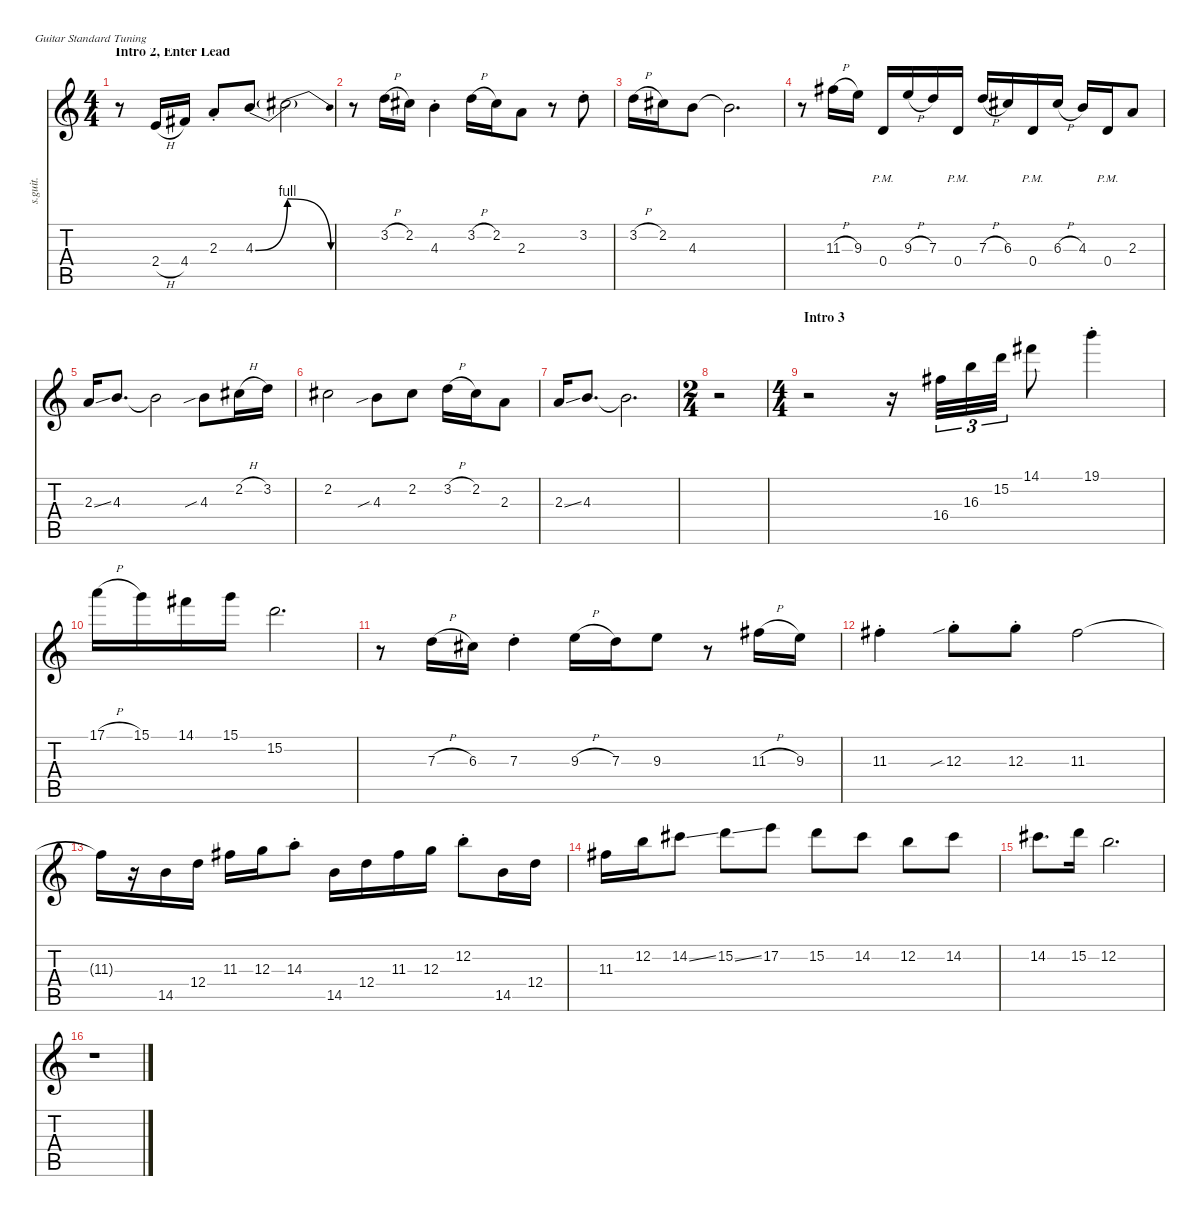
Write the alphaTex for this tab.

\defaultSystemsLayout 4
\hideDynamics
\bracketExtendMode nobrackets
\track ("Kirk Hammett - Lead Clean" "s.guit.") {instrument electricguitarjazz}
\staff {score tabs}
\tuning (E4 B3 G3 D3 A2 E2)
\ts (4 4)
\beaming (8 2 2 2 2)
\section ("" "Intro 2, Enter Lead")
\tempo (103 hide)
\clef g2
\ks c
r.8{dy fff} 2.4{h}.16{lyrics (0 "") lyrics (1 "") lyrics (2 "") lyrics (3 "") lyrics (4 "")} 4.4{acc #}.16{lyrics (0 "") lyrics (1 "") lyrics (2 "") lyrics (3 "") lyrics (4 "")} 2.3{st}.8{lyrics (0 "") lyrics (1 "") lyrics (2 "") lyrics (3 "") lyrics (4 "")} 4.3{be (bend 0 0 15 4)}.8{lyrics (0 "") lyrics (1 "") lyrics (2 "") lyrics (3 "") lyrics (4 "")} 4.3{be (release 0 4 15 0) t}.2{lyrics (0 "") lyrics (1 "") lyrics (2 "") lyrics (3 "") lyrics (4 "")} |
r.8 3.2{h}.16{lyrics (0 "") lyrics (1 "") lyrics (2 "") lyrics (3 "") lyrics (4 "")} 2.2{acc #}.16{lyrics (0 "") lyrics (1 "") lyrics (2 "") lyrics (3 "") lyrics (4 "")} 4.3{st}.4{lyrics (0 "") lyrics (1 "") lyrics (2 "") lyrics (3 "") lyrics (4 "")} 3.2{h}.16{lyrics (0 "") lyrics (1 "") lyrics (2 "") lyrics (3 "") lyrics (4 "")} 2.2{acc #}.16{lyrics (0 "") lyrics (1 "") lyrics (2 "") lyrics (3 "") lyrics (4 "")} 2.3.8{lyrics (0 "") lyrics (1 "") lyrics (2 "") lyrics (3 "") lyrics (4 "")} r.8 3.2{st}.8{lyrics (0 "") lyrics (1 "") lyrics (2 "") lyrics (3 "") lyrics (4 "")} |
3.2{h}.16{lyrics (0 "") lyrics (1 "") lyrics (2 "") lyrics (3 "") lyrics (4 "")} 2.2{acc #}.16{lyrics (0 "") lyrics (1 "") lyrics (2 "") lyrics (3 "") lyrics (4 "")} 4.3.8{lyrics (0 "") lyrics (1 "") lyrics (2 "") lyrics (3 "") lyrics (4 "")} 4.3{t}.2{d lyrics (0 "") lyrics (1 "") lyrics (2 "") lyrics (3 "") lyrics (4 "")} |
r.8 11.3{h acc #}.16{lyrics (0 "") lyrics (1 "") lyrics (2 "") lyrics (3 "") lyrics (4 "")} 9.3.16{lyrics (0 "") lyrics (1 "") lyrics (2 "") lyrics (3 "") lyrics (4 "")} 0.4{pm}.16{lyrics (0 "") lyrics (1 "") lyrics (2 "") lyrics (3 "") lyrics (4 "")} 9.3{h}.16{lyrics (0 "") lyrics (1 "") lyrics (2 "") lyrics (3 "") lyrics (4 "")} 7.3.16{lyrics (0 "") lyrics (1 "") lyrics (2 "") lyrics (3 "") lyrics (4 "")} 0.4{pm}.16{lyrics (0 "") lyrics (1 "") lyrics (2 "") lyrics (3 "") lyrics (4 "")} 7.3{h}.16{lyrics (0 "") lyrics (1 "") lyrics (2 "") lyrics (3 "") lyrics (4 "")} 6.3{acc #}.16{lyrics (0 "") lyrics (1 "") lyrics (2 "") lyrics (3 "") lyrics (4 "")} 0.4{pm}.16{lyrics (0 "") lyrics (1 "") lyrics (2 "") lyrics (3 "") lyrics (4 "")} 6.3{h acc #}.16{lyrics (0 "") lyrics (1 "") lyrics (2 "") lyrics (3 "") lyrics (4 "")} 4.3.16{lyrics (0 "") lyrics (1 "") lyrics (2 "") lyrics (3 "") lyrics (4 "")} 0.4{pm}.16{lyrics (0 "") lyrics (1 "") lyrics (2 "") lyrics (3 "") lyrics (4 "") dy f} 2.3.8{lyrics (0 "") lyrics (1 "") lyrics (2 "") lyrics (3 "") lyrics (4 "") dy fff} |
2.3{ss}.16{lyrics (0 "") lyrics (1 "") lyrics (2 "") lyrics (3 "") lyrics (4 "")} 4.3.8{d lyrics (0 "") lyrics (1 "") lyrics (2 "") lyrics (3 "") lyrics (4 "")} 4.3{t}.2{lyrics (0 "") lyrics (1 "") lyrics (2 "") lyrics (3 "") lyrics (4 "") dy f} 4.3{sib}.8{lyrics (0 "") lyrics (1 "") lyrics (2 "") lyrics (3 "") lyrics (4 "") dy fff} 2.2{h acc #}.16{lyrics (0 "") lyrics (1 "") lyrics (2 "") lyrics (3 "") lyrics (4 "")} 3.2.16{lyrics (0 "") lyrics (1 "") lyrics (2 "") lyrics (3 "") lyrics (4 "")} |
2.2{acc #}.2{lyrics (0 "") lyrics (1 "") lyrics (2 "") lyrics (3 "") lyrics (4 "")} 4.3{sib}.8{lyrics (0 "") lyrics (1 "") lyrics (2 "") lyrics (3 "") lyrics (4 "")} 2.2{acc #}.8{lyrics (0 "") lyrics (1 "") lyrics (2 "") lyrics (3 "") lyrics (4 "")} 3.2{h}.16{lyrics (0 "") lyrics (1 "") lyrics (2 "") lyrics (3 "") lyrics (4 "")} 2.2{acc #}.16{lyrics (0 "") lyrics (1 "") lyrics (2 "") lyrics (3 "") lyrics (4 "")} 2.3.8{lyrics (0 "") lyrics (1 "") lyrics (2 "") lyrics (3 "") lyrics (4 "")} |
2.3{ss}.16{lyrics (0 "") lyrics (1 "") lyrics (2 "") lyrics (3 "") lyrics (4 "")} 4.3.8{d lyrics (0 "") lyrics (1 "") lyrics (2 "") lyrics (3 "") lyrics (4 "")} 4.3{t}.2{d lyrics (0 "") lyrics (1 "") lyrics (2 "") lyrics (3 "") lyrics (4 "")} |
\ts (2 4)
\beaming (8 2 2 2 2)
r.2 |
\ts (4 4)
\beaming (8 2 2 2 2)
\section ("" "Intro 3")
r.2 r.16 16.4{acc #}.32{tu (3 2) lyrics (0 "") lyrics (1 "") lyrics (2 "") lyrics (3 "") lyrics (4 "")} 16.3.32{tu (3 2) lyrics (0 "") lyrics (1 "") lyrics (2 "") lyrics (3 "") lyrics (4 "")} 15.2.32{tu (3 2) lyrics (0 "") lyrics (1 "") lyrics (2 "") lyrics (3 "") lyrics (4 "")} 14.1{acc #}.8{lyrics (0 "") lyrics (1 "") lyrics (2 "") lyrics (3 "") lyrics (4 "")} 19.1{st}.4{lyrics (0 "") lyrics (1 "") lyrics (2 "") lyrics (3 "") lyrics (4 "")} |
17.1{h}.16{lyrics (0 "") lyrics (1 "") lyrics (2 "") lyrics (3 "") lyrics (4 "")} 15.1.16{lyrics (0 "") lyrics (1 "") lyrics (2 "") lyrics (3 "") lyrics (4 "")} 14.1{acc #}.16{lyrics (0 "") lyrics (1 "") lyrics (2 "") lyrics (3 "") lyrics (4 "")} 15.1.16{lyrics (0 "") lyrics (1 "") lyrics (2 "") lyrics (3 "") lyrics (4 "")} 15.2.2{d lyrics (0 "") lyrics (1 "") lyrics (2 "") lyrics (3 "") lyrics (4 "")} |
r.8 7.3{h}.16{lyrics (0 "") lyrics (1 "") lyrics (2 "") lyrics (3 "") lyrics (4 "")} 6.3{acc #}.16{lyrics (0 "") lyrics (1 "") lyrics (2 "") lyrics (3 "") lyrics (4 "")} 7.3{st}.4{lyrics (0 "") lyrics (1 "") lyrics (2 "") lyrics (3 "") lyrics (4 "")} 9.3{h}.16{lyrics (0 "") lyrics (1 "") lyrics (2 "") lyrics (3 "") lyrics (4 "")} 7.3.16{lyrics (0 "") lyrics (1 "") lyrics (2 "") lyrics (3 "") lyrics (4 "")} 9.3.8{lyrics (0 "") lyrics (1 "") lyrics (2 "") lyrics (3 "") lyrics (4 "")} r.8 11.3{h acc #}.16{lyrics (0 "") lyrics (1 "") lyrics (2 "") lyrics (3 "") lyrics (4 "")} 9.3.16{lyrics (0 "") lyrics (1 "") lyrics (2 "") lyrics (3 "") lyrics (4 "")} |
11.3{st acc #}.4{lyrics (0 "") lyrics (1 "") lyrics (2 "") lyrics (3 "") lyrics (4 "")} 12.3{sib st}.8{lyrics (0 "") lyrics (1 "") lyrics (2 "") lyrics (3 "") lyrics (4 "")} 12.3{st}.8{lyrics (0 "") lyrics (1 "") lyrics (2 "") lyrics (3 "") lyrics (4 "")} 11.3{acc #}.2{lyrics (0 "") lyrics (1 "") lyrics (2 "") lyrics (3 "") lyrics (4 "")} |
11.3{t acc #}.16{lyrics (0 "") lyrics (1 "") lyrics (2 "") lyrics (3 "") lyrics (4 "")} r.16 14.5.16{lyrics (0 "") lyrics (1 "") lyrics (2 "") lyrics (3 "") lyrics (4 "") dy f} 12.4.16{lyrics (0 "") lyrics (1 "") lyrics (2 "") lyrics (3 "") lyrics (4 "")} 11.3{acc #}.16{lyrics (0 "") lyrics (1 "") lyrics (2 "") lyrics (3 "") lyrics (4 "")} 12.3.16{lyrics (0 "") lyrics (1 "") lyrics (2 "") lyrics (3 "") lyrics (4 "")} 14.3{st}.8{lyrics (0 "") lyrics (1 "") lyrics (2 "") lyrics (3 "") lyrics (4 "")} 14.5.16{lyrics (0 "") lyrics (1 "") lyrics (2 "") lyrics (3 "") lyrics (4 "")} 12.4.16{lyrics (0 "") lyrics (1 "") lyrics (2 "") lyrics (3 "") lyrics (4 "")} 11.3{acc #}.16{lyrics (0 "") lyrics (1 "") lyrics (2 "") lyrics (3 "") lyrics (4 "")} 12.3.16{lyrics (0 "") lyrics (1 "") lyrics (2 "") lyrics (3 "") lyrics (4 "")} 12.2{st}.8{lyrics (0 "") lyrics (1 "") lyrics (2 "") lyrics (3 "") lyrics (4 "")} 14.5.16{lyrics (0 "") lyrics (1 "") lyrics (2 "") lyrics (3 "") lyrics (4 "")} 12.4.16{lyrics (0 "") lyrics (1 "") lyrics (2 "") lyrics (3 "") lyrics (4 "")} |
11.3{acc #}.16{lyrics (0 "") lyrics (1 "") lyrics (2 "") lyrics (3 "") lyrics (4 "")} 12.2.16{lyrics (0 "") lyrics (1 "") lyrics (2 "") lyrics (3 "") lyrics (4 "")} 14.2{ss acc #}.8{lyrics (0 "") lyrics (1 "") lyrics (2 "") lyrics (3 "") lyrics (4 "")} 15.2{ss}.8{lyrics (0 "") lyrics (1 "") lyrics (2 "") lyrics (3 "") lyrics (4 "")} 17.2.8{lyrics (0 "") lyrics (1 "") lyrics (2 "") lyrics (3 "") lyrics (4 "")} 15.2.8{lyrics (0 "") lyrics (1 "") lyrics (2 "") lyrics (3 "") lyrics (4 "")} 14.2{acc #}.8{lyrics (0 "") lyrics (1 "") lyrics (2 "") lyrics (3 "") lyrics (4 "")} 12.2.8{lyrics (0 "") lyrics (1 "") lyrics (2 "") lyrics (3 "") lyrics (4 "")} 14.2{acc #}.8{lyrics (0 "") lyrics (1 "") lyrics (2 "") lyrics (3 "") lyrics (4 "")} |
14.2{acc #}.8{d lyrics (0 "") lyrics (1 "") lyrics (2 "") lyrics (3 "") lyrics (4 "")} 15.2.16{lyrics (0 "") lyrics (1 "") lyrics (2 "") lyrics (3 "") lyrics (4 "")} 12.2.2{d lyrics (0 "") lyrics (1 "") lyrics (2 "") lyrics (3 "") lyrics (4 "")} |
r.1
